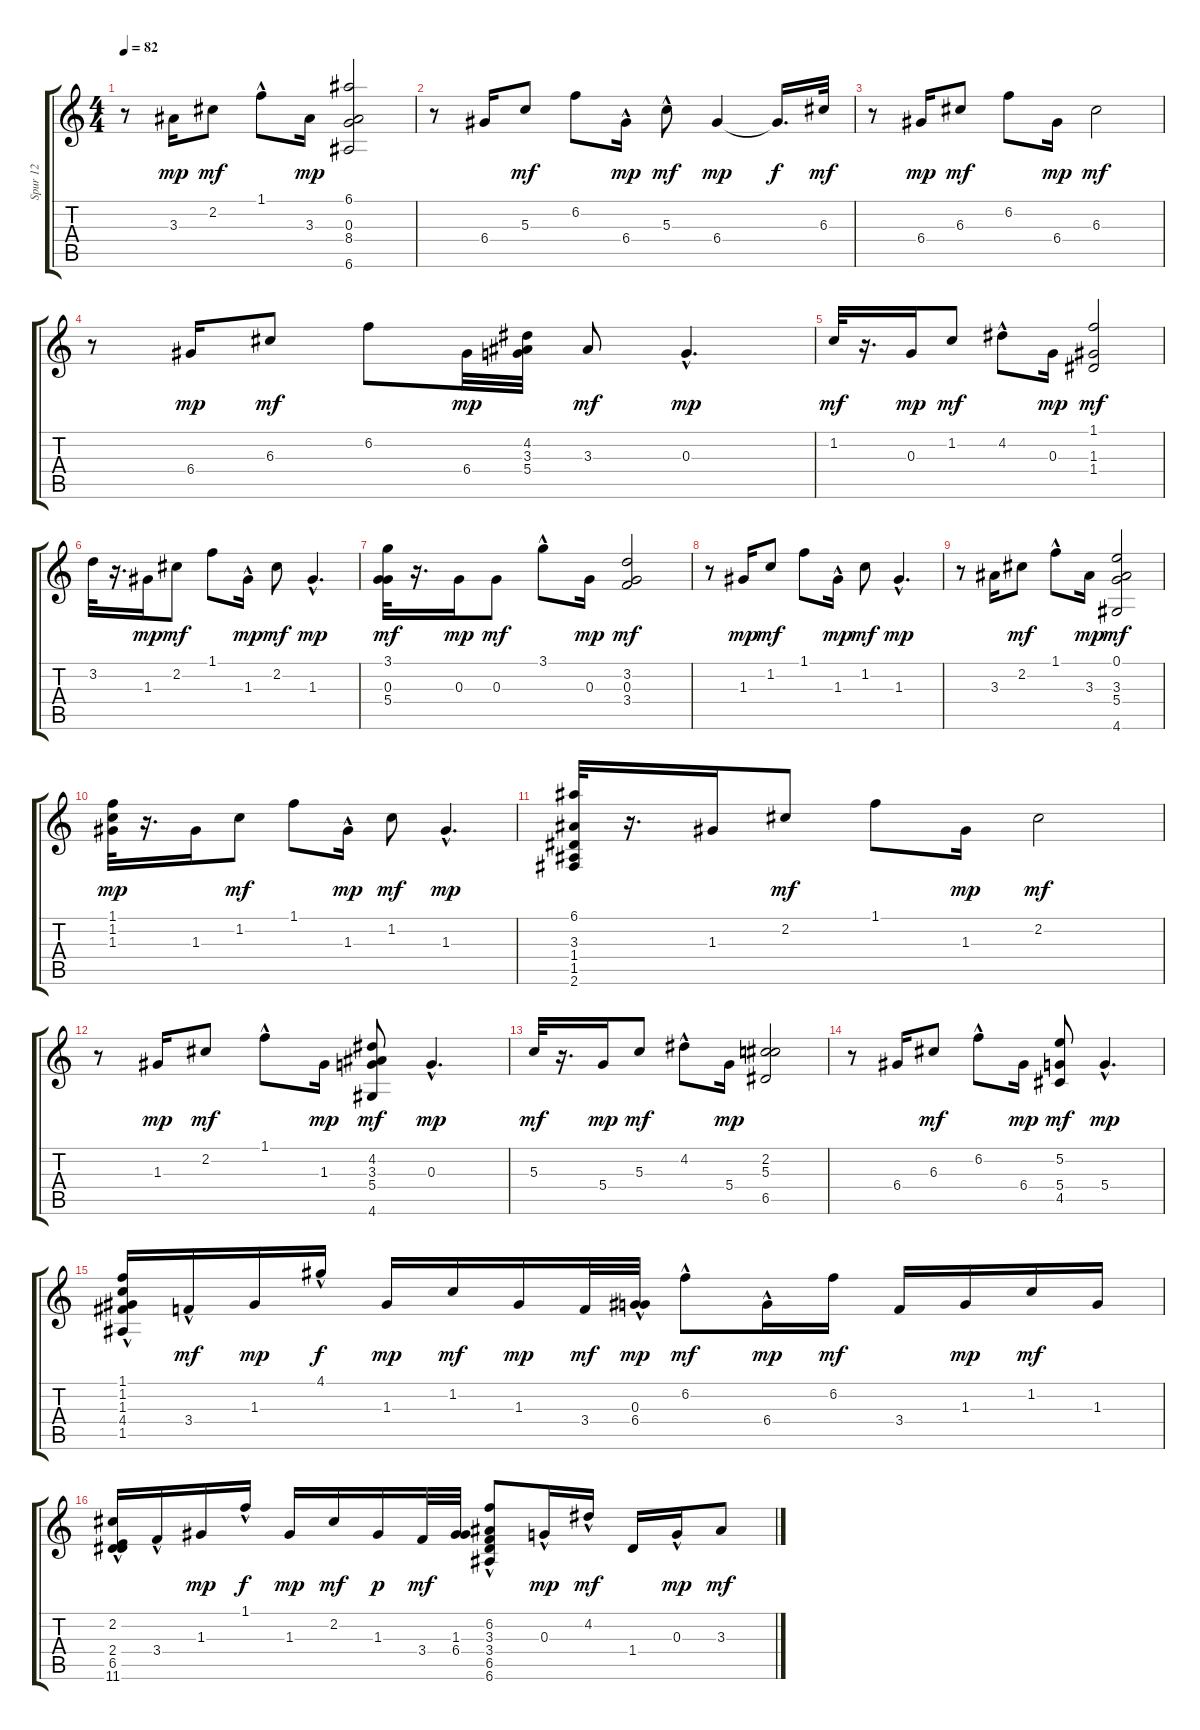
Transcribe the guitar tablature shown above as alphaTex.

\track ("Spur 12" "Spur 12") {instrument acousticguitarnylon}
\staff {score tabs}
\tuning (E4 B3 G3 D3 A2 E2) {hide}
\ts (4 4)
\tempo 82
\clef g2
\ks c
r.8{dy mp} 3.3.16 2.2.8{dy mf} 1.1{hac}.8 3.3.16{dy mp} (6.1 0.3 8.4 6.6).2 |
r.8 6.4.16 5.3.8{dy mf} 6.2.8 6.4{hac}.16{dy mp} 5.3{hac}.8{dy mf} 6.4.4{dy mp} 6.4{t}.16{d dy f} 6.3.32{dy mf} |
r.8 6.4.16{dy mp} 6.3.8{dy mf} 6.2.8 6.4.16{dy mp} 6.3.2{dy mf} |
r.8 6.4.16{dy mp} 6.3.8{dy mf} 6.2.8 6.4.32{dy mp} (4.2 3.3 5.4).32 3.3.8{dy mf} 0.3{hac}.4{d dy mp} |
1.2.32{dy mf} r.16{d} 0.3.16{dy mp} 1.2.8{dy mf} 4.2{hac}.8 0.3.16{dy mp} (1.1 1.3 1.4).2{dy mf} |
3.2.32 r.16{d} 1.3.16{dy mp} 2.2.8{dy mf} 1.1.8 1.3{hac}.16{dy mp} 2.2.8{dy mf} 1.3{hac}.4{d dy mp} |
(3.1 0.3 5.4).32{dy mf} r.16{d} 0.3.16{dy mp} 0.3.8{dy mf} 3.1{hac}.8 0.3.16{dy mp} (3.2 0.3 3.4).2{dy mf} |
r.8 1.3.16{dy mp} 1.2.8{dy mf} 1.1.8 1.3{hac}.16{dy mp} 1.2.8{dy mf} 1.3{hac}.4{d dy mp} |
r.8 3.3.16 2.2.8{dy mf} 1.1{hac}.8 3.3.16{dy mp} (0.1 3.3 5.4 4.6).2{dy mf} |
(1.1 1.2 1.3).32{dy mp} r.16{d} 1.3.16 1.2.8{dy mf} 1.1.8 1.3{hac}.16{dy mp} 1.2.8{dy mf} 1.3{hac}.4{d dy mp} |
(6.1 3.3 1.4 1.5 2.6).32 r.16{d} 1.3.16 2.2.8{dy mf} 1.1.8 1.3.16{dy mp} 2.2.2{dy mf} |
r.8 1.3.16{dy mp} 2.2.8{dy mf} 1.1{hac}.8 1.3.16{dy mp} (4.2 3.3 5.4 4.6).8{dy mf} 0.3{hac}.4{d dy mp} |
5.3.32{dy mf} r.16{d} 5.4.16{dy mp} 5.3.8{dy mf} 4.2{hac}.8 5.4.16{dy mp} (2.2 5.3 6.5).2 |
r.8 6.4.16 6.3.8{dy mf} 6.2{hac}.8 6.4.16{dy mp} (5.2 5.4 4.5).8{dy mf} 5.4{hac}.4{d dy mp} |
(1.1 1.2 1.3 4.4{hac} 1.5).16 3.4{hac}.16{dy mf} 1.3.16{dy mp} 4.1{hac}.16{dy f} 1.3.16{dy mp} 1.2.16{dy mf} 1.3.16{dy mp} 3.4.32{dy mf} (0.3{hac} 6.4).32{dy mp} 6.2{hac}.8{dy mf} 6.4{hac}.16{dy mp} 6.2.16{dy mf} 3.4.16 1.3.16{dy mp} 1.2.16{dy mf} 1.3.16 |
(2.2 2.4 6.5 11.6{hac}).16 3.4{hac}.16 1.3.16{dy mp} 1.1{hac}.16{dy f} 1.3.16{dy mp} 2.2.16{dy mf} 1.3.16{dy p} 3.4.32{dy mf} (1.3 6.4).32 (6.2 3.3 3.4{hac} 6.5 6.6).8 0.3{hac}.16{dy mp} 4.2{hac}.16{dy mf} 1.4.16 0.3{hac}.16{dy mp} 3.3.8{dy mf}
